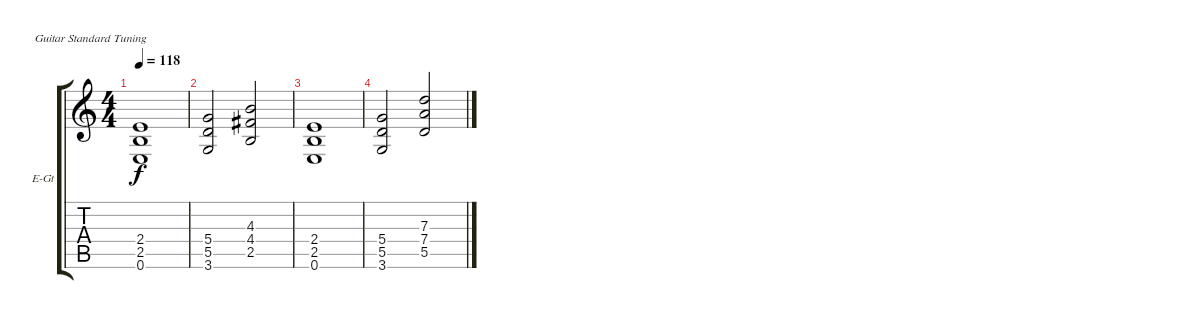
\defaultSystemsLayout 4
\bracketExtendMode groupsimilarinstruments
\firstSystemTrackNameOrientation horizontal
\otherSystemsTrackNameOrientation horizontal
\track ("Rhythm Guitar" "E-Gt") {instrument overdrivenguitar}
\staff {score tabs}
\tuning (E4 B3 G3 D3 A2 E2)
\ts (4 4)
\tempo 118
\clef g2
\scale
0.333333
\ks c
(2.5 2.4 0.6).1{dy f} |
\scale
0.333333 (5.5 5.4 3.6).2 (2.5 4.4 4.3).2 |
(2.5 2.4 0.6).1 |
(5.5 5.4 3.6).2 (5.5 7.4 7.3).2
